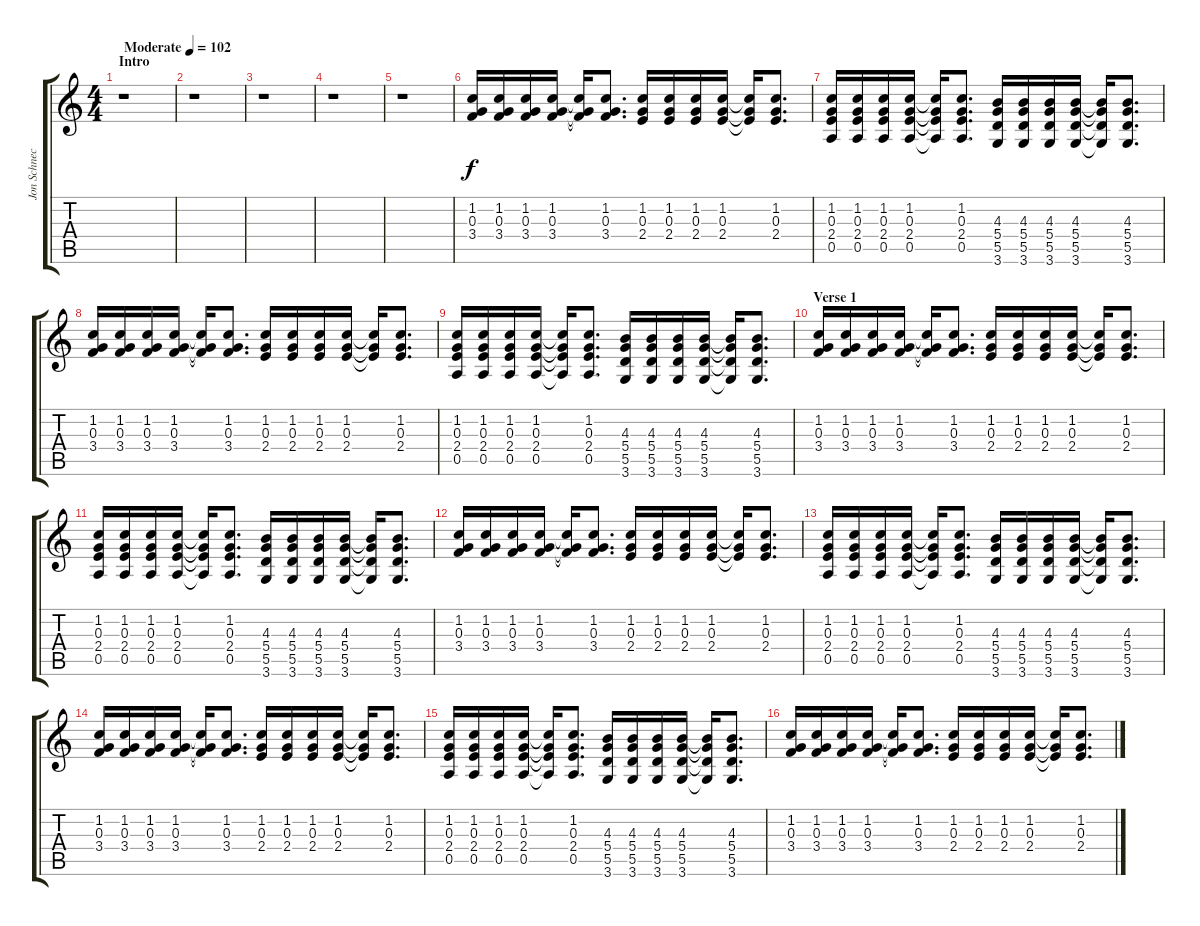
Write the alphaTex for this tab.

\track ("Jon Schneck (Rhythm Guitar 1)" "Jon Schnec") {instrument electricguitarjazz}
\staff {score tabs}
\tuning (E4 B3 G3 D3 A2 E2) {hide}
\ts (4 4)
\section ("" "Intro")
\tempo (102 "Moderate")
\clef g2
\ks c
r.1{dy f instrument electricguitarjazz} |
r.1 |
r.1 |
r.1 |
r.1 |
(1.2 0.3 3.4).16 (1.2 0.3 3.4).16 (1.2 0.3 3.4).16 (1.2 0.3 3.4).16 (1.2{t} 0.3{t} 3.4{t}).16 (1.2 0.3 3.4).8{d} (1.2 0.3 2.4).16 (1.2 0.3 2.4).16 (1.2 0.3 2.4).16 (1.2 0.3 2.4).16 (1.2{t} 0.3{t} 2.4{t}).16 (1.2 0.3 2.4).8{d} |
(1.2 0.3 2.4 0.5).16 (1.2 0.3 2.4 0.5).16 (1.2 0.3 2.4 0.5).16 (1.2 0.3 2.4 0.5).16 (1.2{t} 0.3{t} 2.4{t} 0.5{t}).16 (1.2 0.3 2.4 0.5).8{d} (4.3 5.4 5.5 3.6).16 (4.3 5.4 5.5 3.6).16 (4.3 5.4 5.5 3.6).16 (4.3 5.4 5.5 3.6).16 (4.3{t} 5.4{t} 5.5{t} 3.6{t}).16 (4.3 5.4 5.5 3.6).8{d} |
(1.2 0.3 3.4).16 (1.2 0.3 3.4).16 (1.2 0.3 3.4).16 (1.2 0.3 3.4).16 (1.2{t} 0.3{t} 3.4{t}).16 (1.2 0.3 3.4).8{d} (1.2 0.3 2.4).16 (1.2 0.3 2.4).16 (1.2 0.3 2.4).16 (1.2 0.3 2.4).16 (1.2{t} 0.3{t} 2.4{t}).16 (1.2 0.3 2.4).8{d} |
(1.2 0.3 2.4 0.5).16 (1.2 0.3 2.4 0.5).16 (1.2 0.3 2.4 0.5).16 (1.2 0.3 2.4 0.5).16 (1.2{t} 0.3{t} 2.4{t} 0.5{t}).16 (1.2 0.3 2.4 0.5).8{d} (4.3 5.4 5.5 3.6).16 (4.3 5.4 5.5 3.6).16 (4.3 5.4 5.5 3.6).16 (4.3 5.4 5.5 3.6).16 (4.3{t} 5.4{t} 5.5{t} 3.6{t}).16 (4.3 5.4 5.5 3.6).8{d} |
\section ("" "Verse 1")
(1.2 0.3 3.4).16 (1.2 0.3 3.4).16 (1.2 0.3 3.4).16 (1.2 0.3 3.4).16 (1.2{t} 0.3{t} 3.4{t}).16 (1.2 0.3 3.4).8{d} (1.2 0.3 2.4).16 (1.2 0.3 2.4).16 (1.2 0.3 2.4).16 (1.2 0.3 2.4).16 (1.2{t} 0.3{t} 2.4{t}).16 (1.2 0.3 2.4).8{d} |
(1.2 0.3 2.4 0.5).16 (1.2 0.3 2.4 0.5).16 (1.2 0.3 2.4 0.5).16 (1.2 0.3 2.4 0.5).16 (1.2{t} 0.3{t} 2.4{t} 0.5{t}).16 (1.2 0.3 2.4 0.5).8{d} (4.3 5.4 5.5 3.6).16 (4.3 5.4 5.5 3.6).16 (4.3 5.4 5.5 3.6).16 (4.3 5.4 5.5 3.6).16 (4.3{t} 5.4{t} 5.5{t} 3.6{t}).16 (4.3 5.4 5.5 3.6).8{d} |
(1.2 0.3 3.4).16 (1.2 0.3 3.4).16 (1.2 0.3 3.4).16 (1.2 0.3 3.4).16 (1.2{t} 0.3{t} 3.4{t}).16 (1.2 0.3 3.4).8{d} (1.2 0.3 2.4).16 (1.2 0.3 2.4).16 (1.2 0.3 2.4).16 (1.2 0.3 2.4).16 (1.2{t} 0.3{t} 2.4{t}).16 (1.2 0.3 2.4).8{d} |
(1.2 0.3 2.4 0.5).16 (1.2 0.3 2.4 0.5).16 (1.2 0.3 2.4 0.5).16 (1.2 0.3 2.4 0.5).16 (1.2{t} 0.3{t} 2.4{t} 0.5{t}).16 (1.2 0.3 2.4 0.5).8{d} (4.3 5.4 5.5 3.6).16 (4.3 5.4 5.5 3.6).16 (4.3 5.4 5.5 3.6).16 (4.3 5.4 5.5 3.6).16 (4.3{t} 5.4{t} 5.5{t} 3.6{t}).16 (4.3 5.4 5.5 3.6).8{d} |
(1.2 0.3 3.4).16 (1.2 0.3 3.4).16 (1.2 0.3 3.4).16 (1.2 0.3 3.4).16 (1.2{t} 0.3{t} 3.4{t}).16 (1.2 0.3 3.4).8{d} (1.2 0.3 2.4).16 (1.2 0.3 2.4).16 (1.2 0.3 2.4).16 (1.2 0.3 2.4).16 (1.2{t} 0.3{t} 2.4{t}).16 (1.2 0.3 2.4).8{d} |
(1.2 0.3 2.4 0.5).16 (1.2 0.3 2.4 0.5).16 (1.2 0.3 2.4 0.5).16 (1.2 0.3 2.4 0.5).16 (1.2{t} 0.3{t} 2.4{t} 0.5{t}).16 (1.2 0.3 2.4 0.5).8{d} (4.3 5.4 5.5 3.6).16 (4.3 5.4 5.5 3.6).16 (4.3 5.4 5.5 3.6).16 (4.3 5.4 5.5 3.6).16 (4.3{t} 5.4{t} 5.5{t} 3.6{t}).16 (4.3 5.4 5.5 3.6).8{d} |
(1.2 0.3 3.4).16 (1.2 0.3 3.4).16 (1.2 0.3 3.4).16 (1.2 0.3 3.4).16 (1.2{t} 0.3{t} 3.4{t}).16 (1.2 0.3 3.4).8{d} (1.2 0.3 2.4).16 (1.2 0.3 2.4).16 (1.2 0.3 2.4).16 (1.2 0.3 2.4).16 (1.2{t} 0.3{t} 2.4{t}).16 (1.2 0.3 2.4).8{d}
